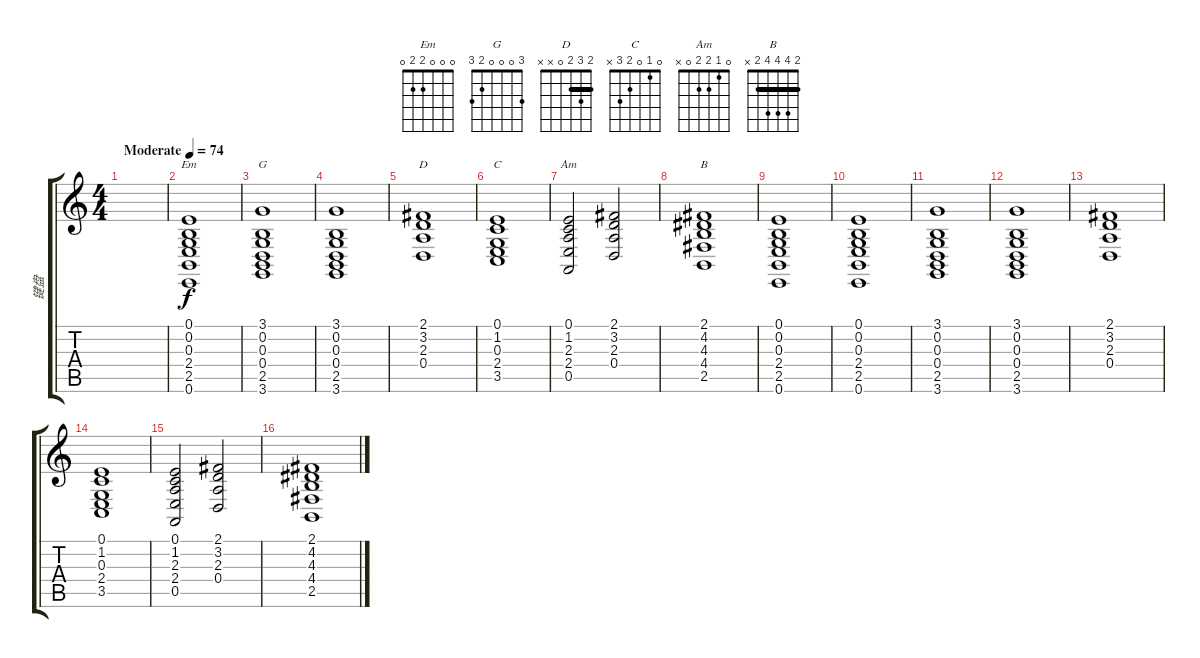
\track ("键盘" "键盘") {instrument stringensemble1}
\staff {score tabs}
\tuning (E4 B3 G3 D3 A2 E2) {hide}
\chord ("Em" 0 0 0 2 2 0)
\chord ("G" 3 0 0 0 2 3)
\chord ("D" 2 3 2 0 x x) {barre 2}
\chord ("C" 0 1 0 2 3 x)
\chord ("Am" 0 1 2 2 0 x)
\chord ("B" 2 4 4 4 2 x) {barre 2}
\ts (4 4)
\tempo (74 "Moderate")
\clef g2
\ks c
|
(0.1 0.2 0.3 2.4 2.5 0.6).1{ch "Em"} |
(3.1 0.2 0.3 0.4 2.5 3.6).1{ch "G"} |
(3.1 0.2 0.3 0.4 2.5 3.6).1 |
(2.1 3.2 2.3 0.4).1{ch "D"} |
(0.1 1.2 0.3 2.4 3.5).1{ch "C"} |
(0.1 1.2 2.3 2.4 0.5).2{ch "Am"} (2.1 3.2 2.3 0.4).2 |
(2.1 4.2 4.3 4.4 2.5).1{ch "B"} |
(0.1 0.2 0.3 2.4 2.5 0.6).1 |
(0.1 0.2 0.3 2.4 2.5 0.6).1 |
(3.1 0.2 0.3 0.4 2.5 3.6).1 |
(3.1 0.2 0.3 0.4 2.5 3.6).1 |
(2.1 3.2 2.3 0.4).1 |
(0.1 1.2 0.3 2.4 3.5).1 |
(0.1 1.2 2.3 2.4 0.5).2 (2.1 3.2 2.3 0.4).2 |
(2.1 4.2 4.3 4.4 2.5).1
